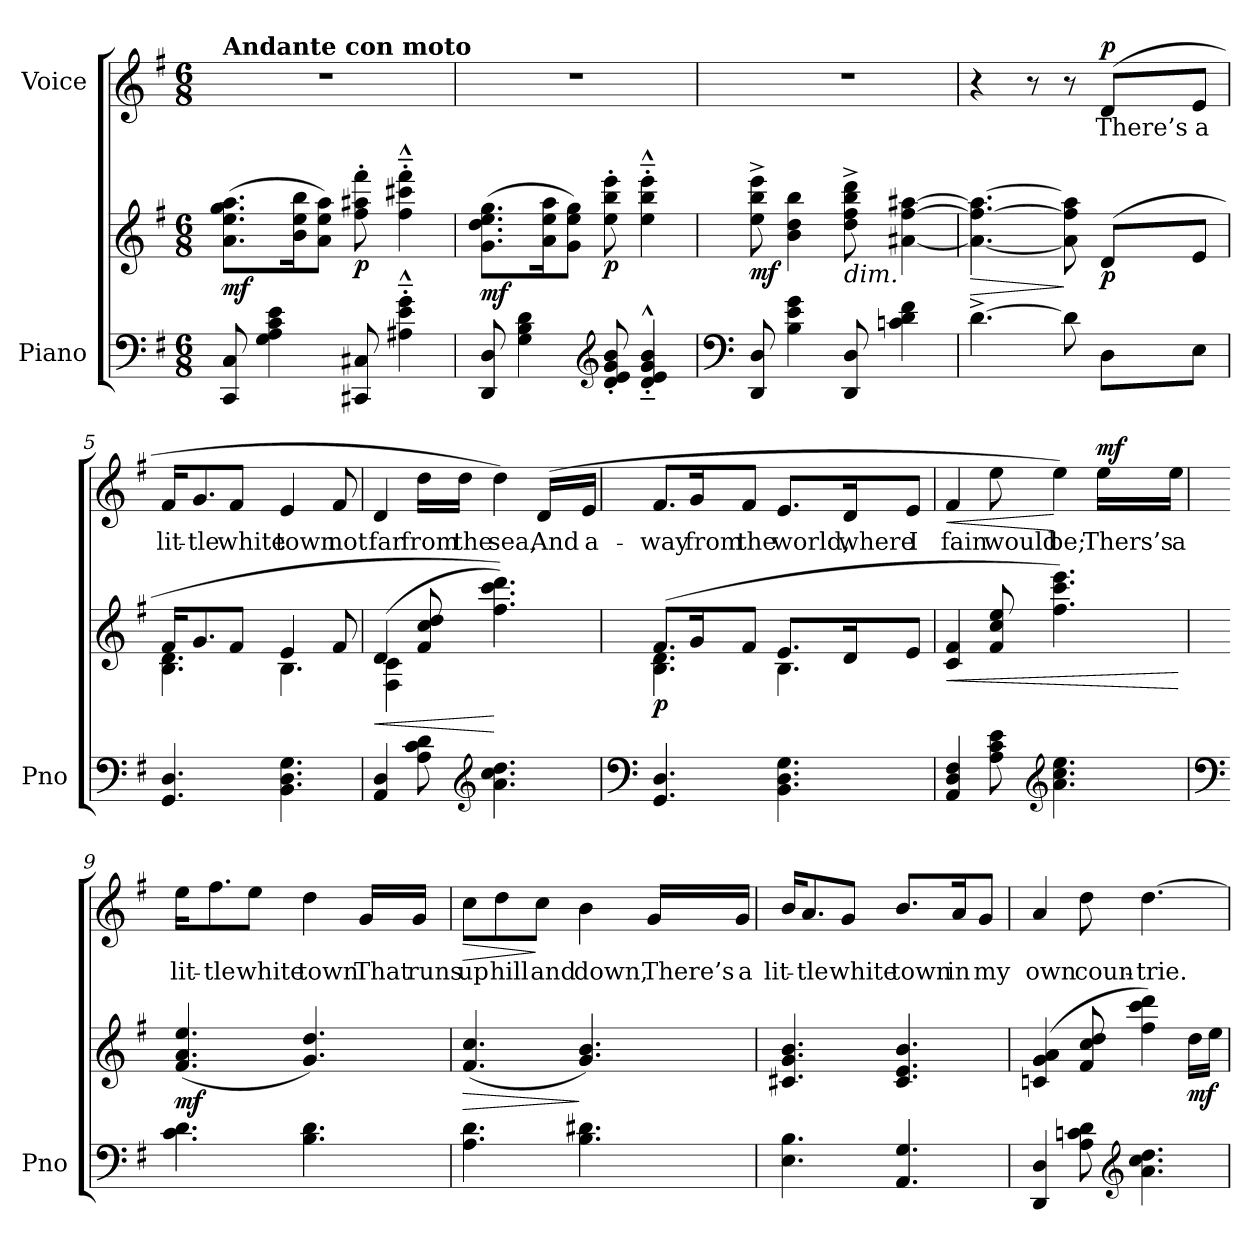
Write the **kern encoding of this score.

**kern	**kern	**dynam	**kern	**text	**dynam
*part2	*part2	*part2	*part1	*part1	*part1
*staff3	*staff2	*staff2/3	*staff1	*staff1	*staff1
*I"Piano	*	*	*I"Voice	*	*
*I'Pno	*	*	*	*	*
*clefF4	*clefG2	*	*clefG2	*	*
*k[f#]	*k[f#]	*	*k[f#]	*	*
*M6/8	*M6/8	*	*M6/8	*	*
=1	=1	=1	=1	=1	=1
!	!	!	!LO:TX:a:B:t=Andante con moto	!	!
!	!	!LO:DY:b	!	!	!
8CC/ 8C/	(8.a\ 8.ee\ 8.gg\ 8.aa\L	mf	2.r	.	.
4G\ 4A\ 4c\ 4e\	.	.	.	.	.
.	16b\ 16ee\ 16bb\K	.	.	.	.
.	8a\ 8ee\ 8aa\J)	.	.	.	.
!	!	!LO:DY:b	!	!	!
8CC#X/ 8C#X/	8ff#\' 8aa#X\' 8fff#\'	p	.	.	.
4A#X\'~^^ 4e\'~^^ 4g\'~^^	4ff#\'~^^ 4ccc#X\'~^^ 4fff#\'~^^	.	.	.	.
=2	=2	=2	=2	=2	=2
!	!	!LO:DY:b	!	!	!
8DD/ 8D/	(8.g\ 8.dd\ 8.ee\ 8.gg\L	mf	2.r	.	.
4G\ 4B\ 4d\	.	.	.	.	.
.	16a\ 16ee\ 16aa\K	.	.	.	.
.	8g\ 8ee\ 8gg\J)	.	.	.	.
*clefG2	*	*	*	*	*
!	!	!LO:DY:b	!	!	!
8d/' 8e/' 8g/' 8b/'	8ee\' 8bb\' 8eee\'	p	.	.	.
4d/'~^^ 4e/'~^^ 4g/'~^^ 4b/'~^^	4ee\'~^^ 4bb\'~^^ 4eee\'~^^	.	.	.	.
=3	=3	=3	=3	=3	=3
*clefF4	*	*	*	*	*
!	!	!LO:DY:b	!	!	!
8DD/ 8D/	8ee\^ 8bb\^ 8eee\^	mf	2.r	.	.
4B\ 4e\ 4g\	4b\ 4dd\ 4bb\	.	.	.	.
!	!LO:TX:b:i:t=dim.	!	!	!	!
8DD/ 8D/	8dd\^ 8ff#\^ 8bb\^ 8ddd\^	.	.	.	.
4cn\ 4d\ 4f#\	[4a#X\ [4ff#\ [4aa#X\	.	.	.	.
!!LO:LB:g=z
=4	=4	=4	=4	=4	=4
!	!	!LO:HP:b	!	!	!
[4.d^\	4.a#\_ 4.ff#\_ 4.aa#\_	>	4r	.	.
.	.	.	8r	.	.
8d\]	8a#\] 8ff#\] 8aa#\]	]	8r	.	.
!	!	!LO:DY:b	!	!LO:LY:b	!LO:DY:a
8D\L	(8d/L	p	(8d/L	There’s	p
!	!	!	!	!LO:LY:b	!
8E\J	8e/J	.	8e/J	a	.
=5	=5	=5	=5	=5	=5
*	*^	*	*	*	*
!	!	!	!	!	!LO:LY:b	!
4.GG/ 4.D/	16f#/KL	4.B\ 4.d\	.	16f#/KL	lit-	.
!	!	!	!	!	!LO:LY:b	!
.	8.g/	.	.	8.g/	-tle	.
!	!	!	!	!	!LO:LY:b	!
.	8f#/J	.	.	8f#/J	white	.
!	!	!	!	!	!LO:LY:b	!
4.BB\ 4.D\ 4.G\	4e/	4.B\	.	4e/	town	.
!	!	!	!	!	!LO:LY:b	!
.	8f#/	.	.	8f#/	not	.
=6	=6	=6	=6	=6	=6	=6
!	!	!	!LO:HP:b	!	!LO:LY:b	!
4AA/ 4D/	(4d/	4F#\ 4c\	<	4d/	far	.
!	!	!	!	!	!LO:LY:b	!
8A\ 8c\ 8d\	8f#/ 8cc/ 8dd/	2ryy	.	16dd\LL	from	.
!	!	!	!	!	!LO:LY:b	!
.	.	.	.	16dd\JJ	the	.
*clefG2	*	*	*	*	*	*
!	!	!	!	!	!LO:LY:b	!
4.a\ 4.cc\ 4.dd\	4.ff#\ 4.ccc\ 4.ddd\))	.	[	4dd\)	sea,	.
!	!	!	!	!	!LO:LY:b	!
.	.	.	.	(16d/LL	And	.
!	!	!	!	!	!LO:LY:b	!
.	.	.	.	16e/JJ	a-	.
!!LO:LB:g=z
=7	=7	=7	=7	=7	=7	=7
*clefF4	*	*	*	*	*	*
!	!	!	!LO:DY:b	!	!LO:LY:b	!
4.GG/ 4.D/	(8.f#/L	4.B\ 4.d\	p	8.f#/L	-way	.
!	!	!	!	!	!LO:LY:b	!
.	16g/K	.	.	16g/K	from	.
!	!	!	!	!	!LO:LY:b	!
.	8f#/J	.	.	8f#/J	the	.
!	!	!	!	!	!LO:LY:b	!
4.BB\ 4.D\ 4.G\	8.e/L	4.B\	.	8.e/L	world,	.
!	!	!	!	!	!LO:LY:b	!
.	16d/K	.	.	16d/K	where	.
!	!	!	!	!	!LO:LY:b	!
.	8e/J	.	.	8e/J	I	.
*	*v	*v	*	*	*	*
=8	=8	=8	=8	=8	=8
!	!	!LO:HP:b	!	!LO:LY:b	!LO:HP:b
4AA/ 4D/ 4F#/	4c/ 4f#/	<	4f#/	fain	<
!	!	!	!	!LO:LY:b	!
8A\ 8c\ 8e\	8f#/ 8cc/ 8ee/	.	8ee\	would	.
*clefG2	*	*	*	*	*
!	!	!	!	!LO:LY:b	!
4.a\ 4.cc\ 4.ee\	4.ff#\ 4.ccc\ 4.eee\)	.	4ee\)	be;	[
!	!	!	!	!LO:LY:b	!LO:DY:a
.	.	.	16ee\LL	Thers’s	mf
!	!	!	!	!LO:LY:b	!
.	.	.	16ee\JJ	a	.
.	.	[	.	.	.
!!LO:PB:g=z
=9	=9	=9	=9	=9	=9
*clefF4	*	*	*	*	*
!	!	!LO:DY:b	!	!LO:LY:b	!
4.c\ 4.d\	(>4.f#/ 4.a/ 4.ee/	mf	16ee\KL	lit-	.
!	!	!	!	!LO:LY:b	!
.	.	.	8.ff#\	-tle	.
!	!	!	!	!LO:LY:b	!
.	.	.	8ee\J	white	.
!	!	!	!	!LO:LY:b	!
4.B\ 4.d\	4.g/ 4.dd/)	.	4dd\	town	.
!	!	!	!	!LO:LY:b	!
.	.	.	16g/LL	That	.
!	!	!	!	!LO:LY:b	!
.	.	.	16g/JJ	runs	.
=10	=10	=10	=10	=10	=10
!	!	!LO:HP:b	!	!LO:LY:b	!LO:HP:b
4.A\ 4.d\	(>4.f#/ 4.cc/	>	8cc\L	up	>
!	!	!	!	!LO:LY:b	!
.	.	.	8dd\	hill	.
!	!	!	!	!LO:LY:b	!
.	.	.	8cc\J	and	]
!	!	!	!	!LO:LY:b	!
4.B\ 4.d#X\	4.g/ 4.b/)	]	4b\	down,	.
!	!	!	!	!LO:LY:b	!
.	.	.	16g/LL	There’s	.
!	!	!	!	!LO:LY:b	!
.	.	.	16g/JJ	a	.
!!LO:LB:g=z
=11	=11	=11	=11	=11	=11
!	!	!	!	!LO:LY:b	!
4.E\ 4.B\	4.c#X/ 4.g/ 4.b/	.	16b/KL	lit-	.
!	!	!	!	!LO:LY:b	!
.	.	.	8.a/	-tle	.
!	!	!	!	!LO:LY:b	!
.	.	.	8g/J	white	.
!	!	!	!	!LO:LY:b	!
4.AA/ 4.G/	4.c#/ 4.e/ 4.b/	.	8.b/L	town	.
!	!	!	!	!LO:LY:b	!
.	.	.	16a/K	in	.
!	!	!	!	!LO:LY:b	!
.	.	.	8g/J	my	.
=12	=12	=12	=12	=12	=12
!	!	!	!	!LO:LY:b	!
4DD/ 4D/	(4cn/ 4g/ 4a/	.	4a/	own	.
!	!	!	!	!LO:LY:b	!
8A\ 8cn\ 8d\	8f#/ 8cc/ 8dd/	.	8dd\	coun-	.
*clefG2	*	*	*	*	*
!	!	!	!	!LO:LY:b	!
4.a\ 4.cc\ 4.dd\	4ff#\ 4ccc\ 4ddd\)	.	[4.dd\	-trie.	.
!	!	!LO:DY:b	!	!	!
.	16dd\LL	mf	.	.	.
.	16ee\JJ	.	.	.	.
=	=	=	=	=	=
*-	*-	*-	*-	*-	*-
